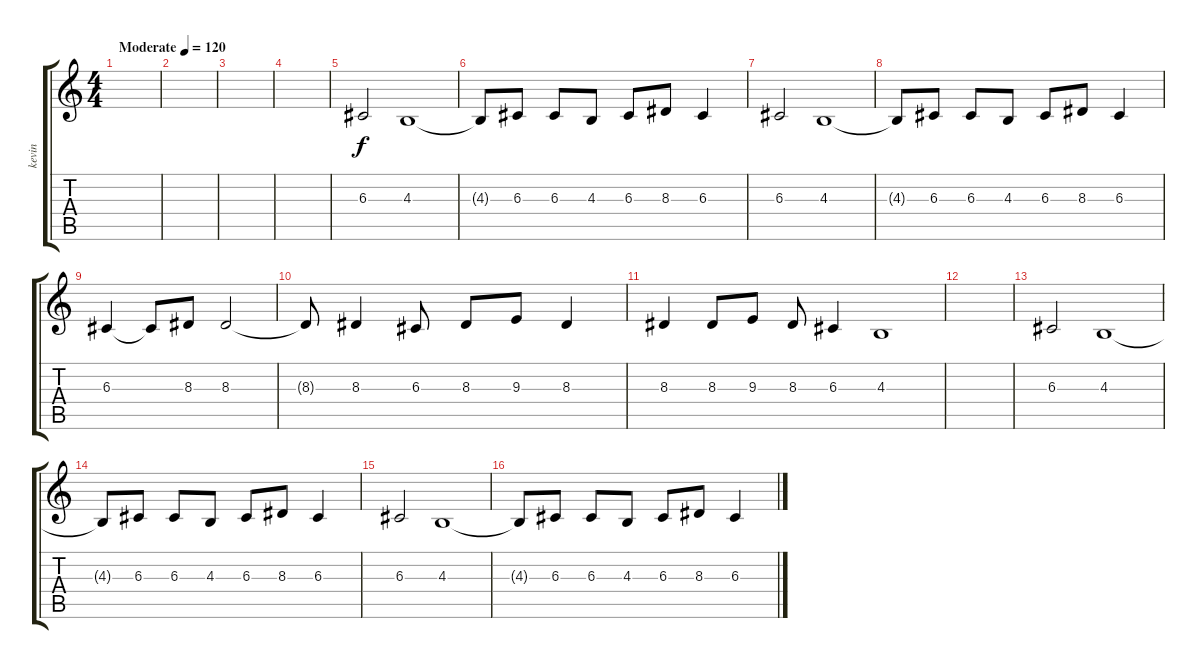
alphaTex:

\track ("kevin" "kevin") {instrument choiraahs}
\staff {score tabs}
\tuning (E4 B3 G3 D3 A2 E2) {hide}
\ts (4 4)
\tempo (120 "Moderate")
\clef g2
\ks c
|
|
|
|
6.3.2 4.3.1 |
4.3{t}.8 6.3.8 6.3.8 4.3.8 6.3.8 8.3.8 6.3.4 |
6.3.2 4.3.1 |
4.3{t}.8 6.3.8 6.3.8 4.3.8 6.3.8 8.3.8 6.3.4 |
6.3.4 6.3{t}.8 8.3.8 8.3.2 |
8.3{t}.8 8.3.4 6.3.8 8.3.8 9.3.8 8.3.4 |
8.3.4 8.3.8 9.3.8 8.3.8 6.3.4 4.3.1 |
|
6.3.2 4.3.1 |
4.3{t}.8 6.3.8 6.3.8 4.3.8 6.3.8 8.3.8 6.3.4 |
6.3.2 4.3.1 |
4.3{t}.8 6.3.8 6.3.8 4.3.8 6.3.8 8.3.8 6.3.4
